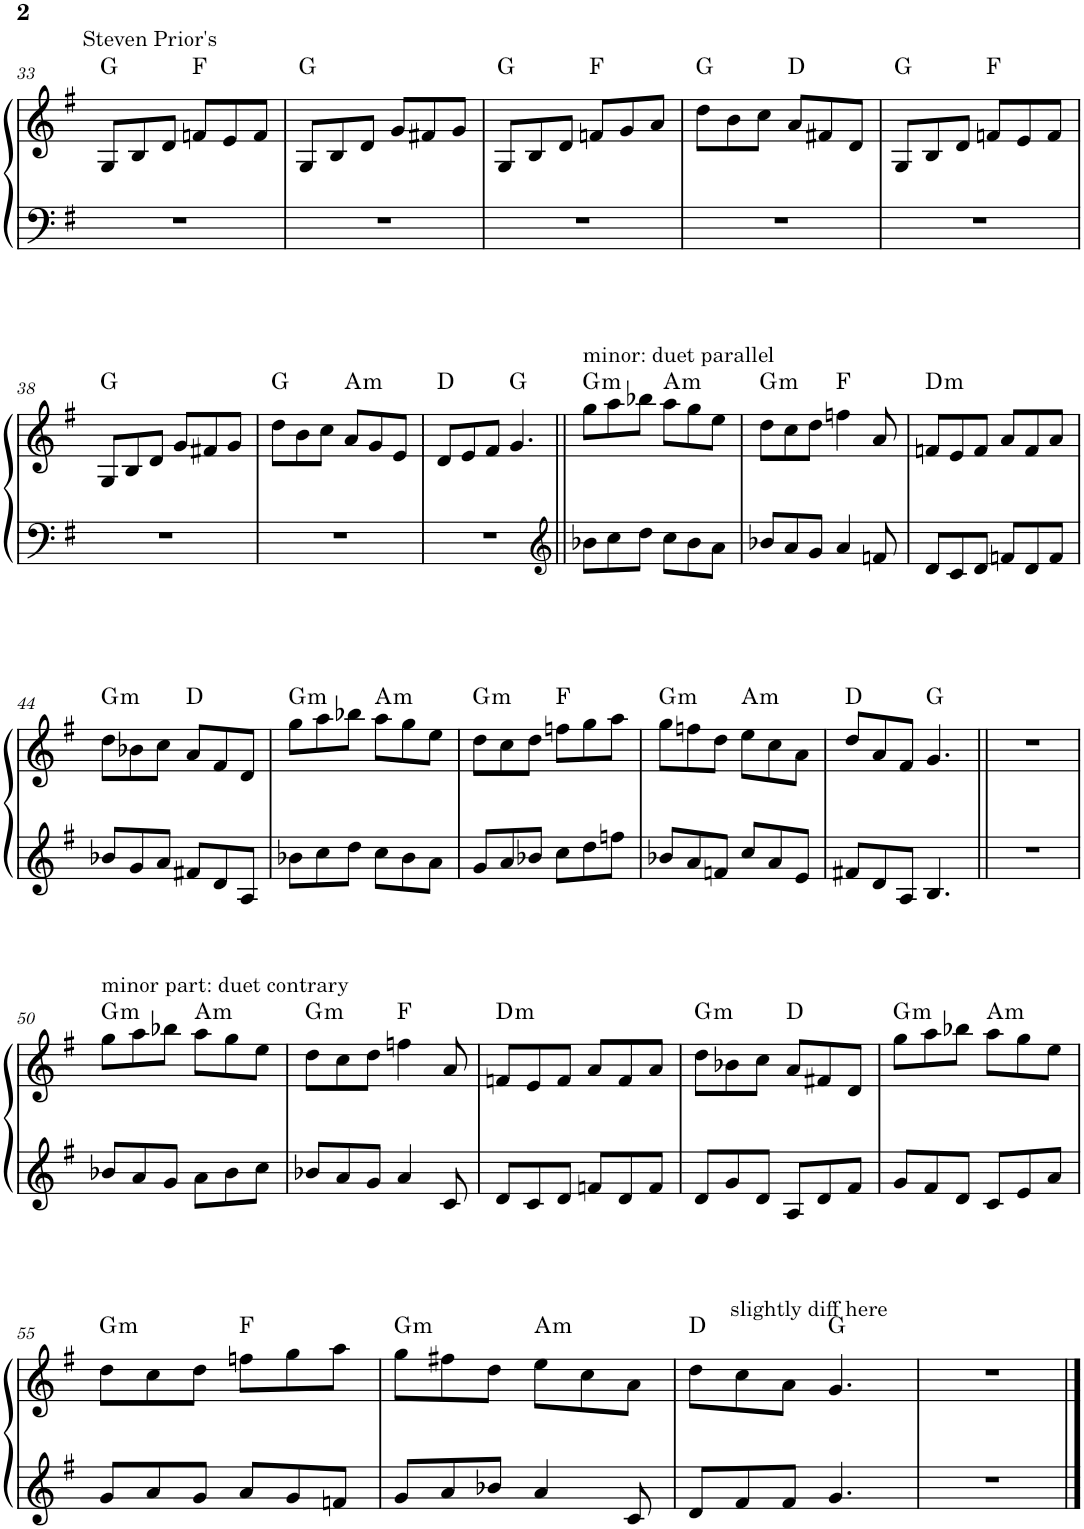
**kern	**kern	**harte
*part1	*part1	*part1
*staff2	*staff1	*
*I"Piano	*	*
*I'Pno.	*	*
!!LO:PB:g=z
*clefF4	*clefG2	*
*k[f#]	*k[f#]	*
*M6/8	*M6/8	*
=33	=33	=33
!	!LO:TX:a:t=Steven Prior's	!
2.r	8G/L	G:maj
.	8B/	.
.	8d/J	.
.	8fn/L	F:maj
.	8e/	.
.	8f/J	.
=34	=34	=34
2.r	8G/L	G:maj
.	8B/	.
.	8d/J	.
.	8g/L	.
.	8f#X/	.
.	8g/J	.
=35	=35	=35
2.r	8G/L	G:maj
.	8B/	.
.	8d/J	.
.	8fn/L	F:maj
.	8g/	.
.	8a/J	.
=36	=36	=36
2.r	8dd\L	G:maj
.	8b\	.
.	8cc\J	.
.	8a/L	D:maj
.	8f#X/	.
.	8d/J	.
=37	=37	=37
2.r	8G/L	G:maj
.	8B/	.
.	8d/J	.
.	8fn/L	F:maj
.	8e/	.
.	8f/J	.
!!LO:LB:g=z
=38	=38	=38
2.r	8G/L	G:maj
.	8B/	.
.	8d/J	.
.	8g/L	.
.	8f#X/	.
.	8g/J	.
=39	=39	=39
2.r	8dd\L	G:maj
.	8b\	.
.	8cc\J	.
!	!	!LO:H:kt=m
.	8a/L	A:min
.	8g/	.
.	8e/J	.
=40	=40	=40
2.r	8d/L	D:maj
.	8e/	.
.	8f#/J	.
.	4.g/	G:maj
=41||	=41||	=41||
*clefG2	*	*
!	!LO:TX:a:t=minor&colon; duet parallel	!LO:H:kt=m
8b-X\L	8gg\L	G:min
8cc\	8aa\	.
8dd\J	8bb-X\J	.
!	!	!LO:H:kt=m
8cc\L	8aa\L	A:min
8b-\	8gg\	.
8a\J	8ee\J	.
=42	=42	=42
!	!	!LO:H:kt=m
8b-X/L	8dd\L	G:min
8a/	8cc\	.
8g/J	8dd\J	.
4a/	4ffn\	F:maj
8fn/	8a/	.
=43	=43	=43
!	!	!LO:H:kt=m
8d/L	8fn/L	D:min
8c/	8e/	.
8d/J	8f/J	.
8fn/L	8a/L	.
8d/	8f/	.
8f/J	8a/J	.
!!LO:LB:g=z
=44	=44	=44
!	!	!LO:H:kt=m
8b-X/L	8dd\L	G:min
8g/	8b-X\	.
8a/J	8cc\J	.
8f#X/L	8a/L	D:maj
8d/	8f#/	.
8A/J	8d/J	.
=45	=45	=45
!	!	!LO:H:kt=m
8b-X\L	8gg\L	G:min
8cc\	8aa\	.
8dd\J	8bb-X\J	.
!	!	!LO:H:kt=m
8cc\L	8aa\L	A:min
8b-\	8gg\	.
8a\J	8ee\J	.
=46	=46	=46
!	!	!LO:H:kt=m
8g/L	8dd\L	G:min
8a/	8cc\	.
8b-X/J	8dd\J	.
8cc\L	8ffn\L	F:maj
8dd\	8gg\	.
8ffn\J	8aa\J	.
=47	=47	=47
!	!	!LO:H:kt=m
8b-X/L	8gg\L	G:min
8a/	8ffn\	.
8fn/J	8dd\J	.
!	!	!LO:H:kt=m
8cc/L	8ee\L	A:min
8a/	8cc\	.
8e/J	8a\J	.
=48	=48	=48
8f#X/L	8dd/L	D:maj
8d/	8a/	.
8A/J	8f#/J	.
4.B/	4.g/	G:maj
=49||	=49||	=49||
2.r	2.r	.
!!LO:LB:g=z
=50	=50	=50
!	!LO:TX:a:t=minor part&colon; duet contrary	!LO:H:kt=m
8b-X/L	8gg\L	G:min
8a/	8aa\	.
8g/J	8bb-X\J	.
!	!	!LO:H:kt=m
8a\L	8aa\L	A:min
8b-\	8gg\	.
8cc\J	8ee\J	.
=51	=51	=51
!	!	!LO:H:kt=m
8b-X/L	8dd\L	G:min
8a/	8cc\	.
8g/J	8dd\J	.
4a/	4ffn\	F:maj
8c/	8a/	.
=52	=52	=52
!	!	!LO:H:kt=m
8d/L	8fn/L	D:min
8c/	8e/	.
8d/J	8f/J	.
8fn/L	8a/L	.
8d/	8f/	.
8f/J	8a/J	.
=53	=53	=53
!	!	!LO:H:kt=m
8d/L	8dd\L	G:min
8g/	8b-X\	.
8d/J	8cc\J	.
8A/L	8a/L	D:maj
8d/	8f#X/	.
8f#/J	8d/J	.
=54	=54	=54
!	!	!LO:H:kt=m
8g/L	8gg\L	G:min
8f#/	8aa\	.
8d/J	8bb-X\J	.
!	!	!LO:H:kt=m
8c/L	8aa\L	A:min
8e/	8gg\	.
8a/J	8ee\J	.
!!LO:LB:g=z
=55	=55	=55
!	!	!LO:H:kt=m
8g/L	8dd\L	G:min
8a/	8cc\	.
8g/J	8dd\J	.
8a/L	8ffn\L	F:maj
8g/	8gg\	.
8fn/J	8aa\J	.
=56	=56	=56
!	!	!LO:H:kt=m
8g/L	8gg\L	G:min
8a/	8ff#X\	.
8b-X/J	8dd\J	.
!	!	!LO:H:kt=m
4a/	8ee\L	A:min
.	8cc\	.
8c/	8a\J	.
=57	=57	=57
8d/L	8dd\L	D:maj
!	!LO:TX:a:t=slightly diff here	!
8f#/	8cc\	.
8f#/J	8a\J	.
4.g/	4.g/	G:maj
=58	=58	=58
2.r	2.r	.
==	==	==
*-	*-	*-
